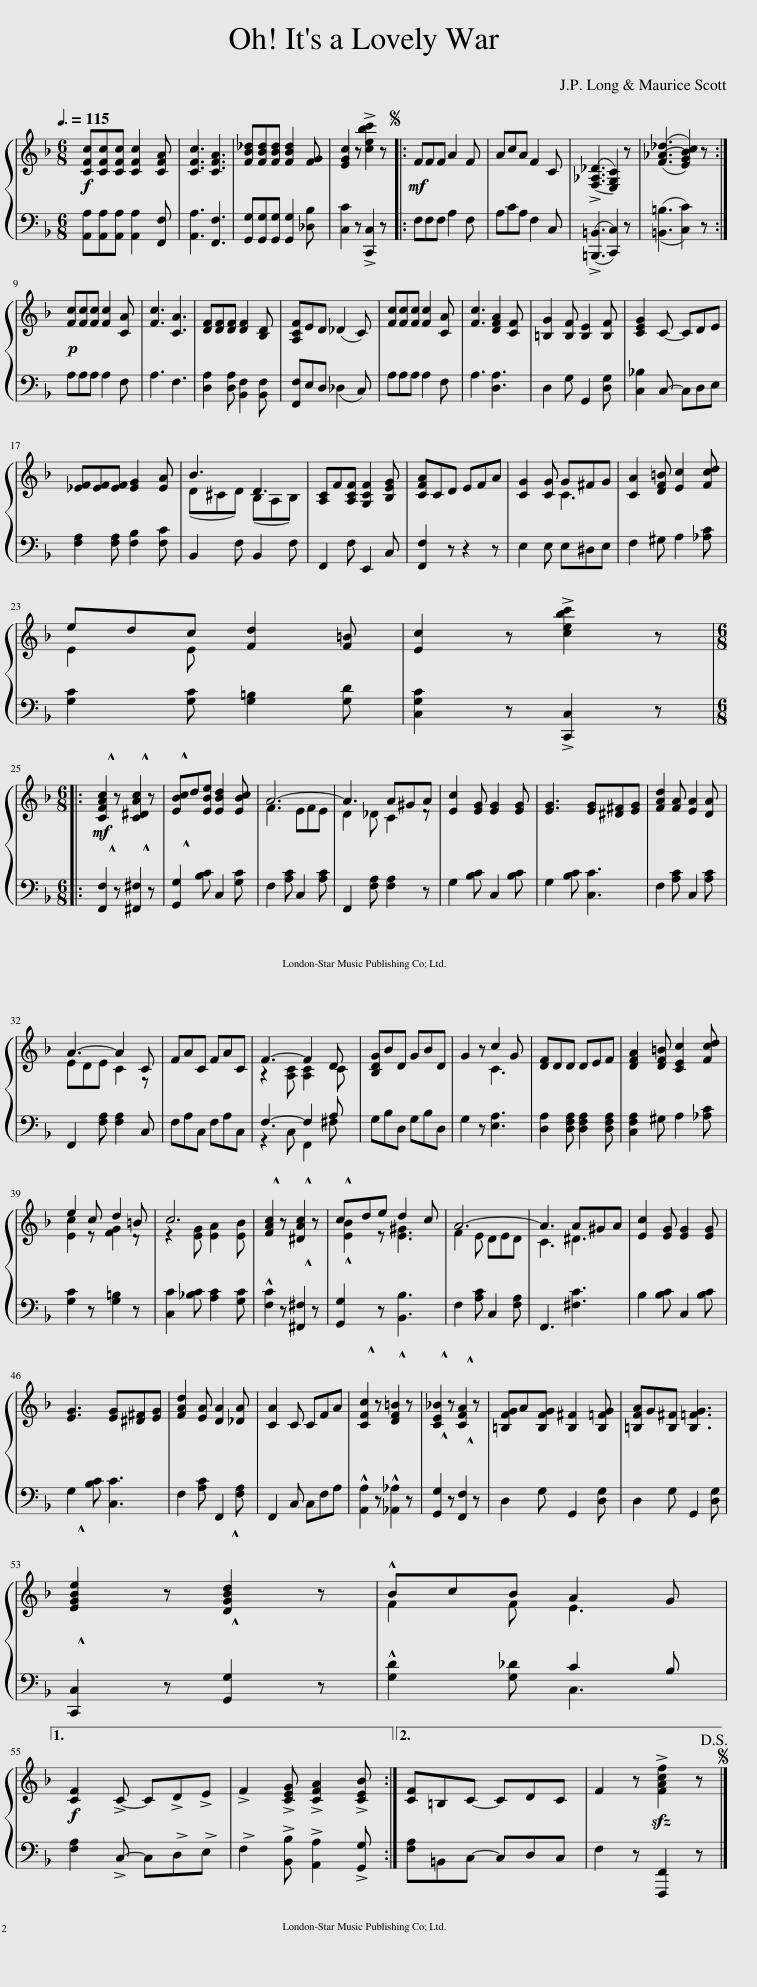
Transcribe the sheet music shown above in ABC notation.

X:1
%%score { ( 1 3 ) | ( 2 4 ) }
L:1/8
Q:3/8=115
M:6/8
I:linebreak $
K:F
V:1 treble
V:3 treble
V:2 bass
V:4 bass
V:1
!f! [CFc][CFc][CFc] [CFc]2 [CFA] | [CFc]3 [CFA]3 | [FB_d][FBd][FBd] [FBd]2 [FG] | [EGc]2 z !>![cebc']2 z |:S!mf! FFF A2 F | %5
 AcA F2 C | ((!>![F,_A,_D]3 [E,G,C]2)) z | ((([F_A_d]3 [EGBc]2))) z :|$!p! [Fc][Fc][Fc] [Fc]2 [CA] | [Fc]3 [CA]3 | %10
 [DF][DF][DF] [DF]2 [B,D] | [A,CF]ED (_D2 C) | [Fc][Fc][Fc] [Fc]2 [CA] | [Fc]3 [DFA]2 [CF] | [=B,G]2 [B,F] [B,E]2 [B,F] | %15
 [CEG]2 C- CDE |$ [_EF][EF][EF] [EG]2 [EA] | B3 D3 | [A,C]F[A,CF] [G,CF]2 [B,EG] | [CFA]CD EFA | %20
 [CG]2 [CG] G^FG | [CA]2 [DF=B] [Ec]2 [Fcd] |$ edc [Fd]2 [F=B] | [Ec]2 z !>![cebc']2 z |:$[M:6/8]!mf! !^![CFAc]2 z !^![C^DAc]2 z | %25
 !^![EBc]d[EBe] [EBd]2 [EBc] | A6- | A3 A^GA | [Ec]2 [EG] [EG]2 [EG] | [EG]3 [EG][^D^F][EG] | %30
 [FAd]2 [FA] [EA]2 [DA] |$ A3- A2 z | FAC FAC | F3- F2 D | [B,DG]BD GBD | %35
 G2 z c2 G | [DF]DD DEF | [DFA]2 [DF=B] [CEc]2 [Fcd] |$ e2 c d2 =B | c6 | %40
 !^![FAc]2 z !^![^DAc]2 z | !^!cde d2 c | A6- | A3 A^GA | [Ec]2 [EG] [EG]2 [EG] |$ %45
 [EG]3 [EG][^D^F][EG] | [FAd]2 [EA] [DA]2 [_DA] | [CA]2 C CFA | !^![CFc]2 z !^![DF=B]2 z | !^![CE_B]2 z !^![CFA]2 z | %50
 [=B,FG]A[B,FG] [B,^F]2 [B,=FG] | [=B,FA]G[B,^F] [B,=FG]3 |$ !^![EGBe]2 z !^![DGBd]2 z | !^!BcB A2 G |1$!f! [CF]2 !>!C- C!>!D!>!E | %55
 !>!F2 !>![CEG] !>![CFA]2 !>![CEB] :|2 [CF]=B,C- CDC |S F2 z!sfz! !>![FAcf]2 z!D.S.! |] %58
V:2
 [A,,A,][A,,A,][A,,A,] [A,,A,]2 [F,,F,] | [A,,A,]3 [F,,F,]3 | [G,,G,][G,,G,][G,,G,] [G,,G,]2 [_D,B,] | [C,C]2 z !>![C,,C,]2 z |: F,F,F, A,2 F, | %5
 A,CA, F,2 C, | ((!>![=B,,,=B,,]3 [C,,C,]2)) z | (([=B,,=B,]3 [C,C]2)) z :|$ A,A,A, A,2 F, | A,3 F,3 | %10
 [D,A,]2 [D,A,] [B,,F,]2 [B,,F,] | [F,,F,]E,D, (_D,2 C,) | A,A,A, A,2 F, | A,3 [D,A,]3 | D,2 G, G,,2 [D,G,] | %15
 [C,_B,]2 C,- C,D,E, |$ [F,A,]2 [F,A,] [F,B,]2 [F,C] | B,,2 F, B,,2 F, | F,,2 F, E,,2 C, | [F,,F,]2 z z2 z | %20
 E,2 E, E,^D,E, | F,2 ^G, A,2 [_A,C] |$ [G,C]2 [G,C] [G,=B,]2 [G,D] | [C,G,C]2 z !>![C,,C,]2 z |:$[M:6/8] !^![F,,F,]2 z !^![^F,,^F,]2 z | %25
 !^![G,,G,]2 [B,C] C,2 [G,C] | F,2 [A,C] C,2 [A,C] | F,,2 [F,A,] [F,A,]2 z | G,2 [B,C] C,2 [B,C] | G,2 [B,C] [C,C]3 | %30
 F,2 [A,C] C,2 [A,C] |$ F,,2 [F,A,] [F,A,]2 C, | F,A,C, F,A,C, | F,3- F,2 A, | G,B,D, G,B,D, | %35
 G,2 z [E,A,]3 | [D,A,]2 [D,F,A,] [D,F,A,]2 [D,F,A,] | [C,F,A,]2 ^G, A,2 [_A,C] |$ [G,C]2 z [G,=B,]2 z | [C,C]2 [_B,C] [A,C]2 [G,C] | %40
 !^![F,C]2 z !^![^F,,^F,]2 z | !^![G,,G,]2 z [B,,B,]3 | F,2 [A,C] C,2 [F,A,] | F,,3 [^F,C]3 | B,2 [B,C] C,2 [B,C] |$ %45
 G,2 [B,C] [C,C]3 | F,2 [A,C] F,,2 [F,A,] | F,,2 C, C,F,A, | !^![A,,A,]2 z !^![_A,,_A,]2 z | !^![G,,G,]2 z !^![F,,F,]2 z | %50
 D,2 G, G,,2 [D,G,] | D,2 G, G,,2 [D,G,] |$ !^![C,,C,]2 z !^![G,,G,]2 z | !^![G,D]2 [G,_D] C2 B, |1$ [F,A,]2 !>!C,- C,!>!D,!>!E, | %55
 !>!F,2 !>![B,,B,] !>![A,,A,]2 !>![G,,G,] :|2 [F,A,]=B,,C,- C,D,C, | F,2 z [F,,,F,,]2 z |] %58
V:3
 x6 | x6 | x6 | x6 |: x6 | %5
 x6 | x6 | x6 :|$ x6 | x6 | %10
 x6 | x6 | x6 | x6 | x6 | %15
 x6 |$ x6 | (D^C)D (B,A,)B, | x6 | x6 | %20
 x3 C3 | x6 |$ E2 E x3 | x6 |:$[M:6/8] x6 | %25
 x6 | F3 EFE | D2 _D C2 z | x6 | x6 | %30
 x6 |$ EDE C2 C | x6 | z2 [A,C] [A,C]2 C | x6 | %35
 x3 C3 | x6 | x6 |$ [Ec]2 z [FG]2 z | z2 [EG] [EA]2 [EB] | %40
 x6 | [EB]2 z [E^G]3 | F2 E DED | C3 ^D3 | x6 |$ %45
 x6 | x6 | x6 | x6 | x6 | %50
 x6 | x6 |$ x6 | F2 F E3 |1$ x6 | %55
 x6 :|2 x6 | x6 |] %58
V:4
 x6 | x6 | x6 | x6 |: x6 | %5
 x6 | x6 | x6 :|$ x6 | x6 | %10
 x6 | x6 | x6 | x6 | x6 | %15
 x6 |$ x6 | x6 | x6 | x6 | %20
 x6 | x6 |$ x6 | x6 |:$[M:6/8] x6 | %25
 x6 | x6 | x6 | x6 | x6 | %30
 x6 |$ x6 | x6 | z2 C, F,,2 ^F, | x6 | %35
 x6 | x6 | x6 |$ x6 | x6 | %40
 x6 | x6 | x6 | x6 | x6 |$ %45
 x6 | x6 | x6 | x6 | x6 | %50
 x6 | x6 |$ x6 | x3 C,3 |1$ x6 | %55
 x6 :|2 x6 | x6 |] %58
